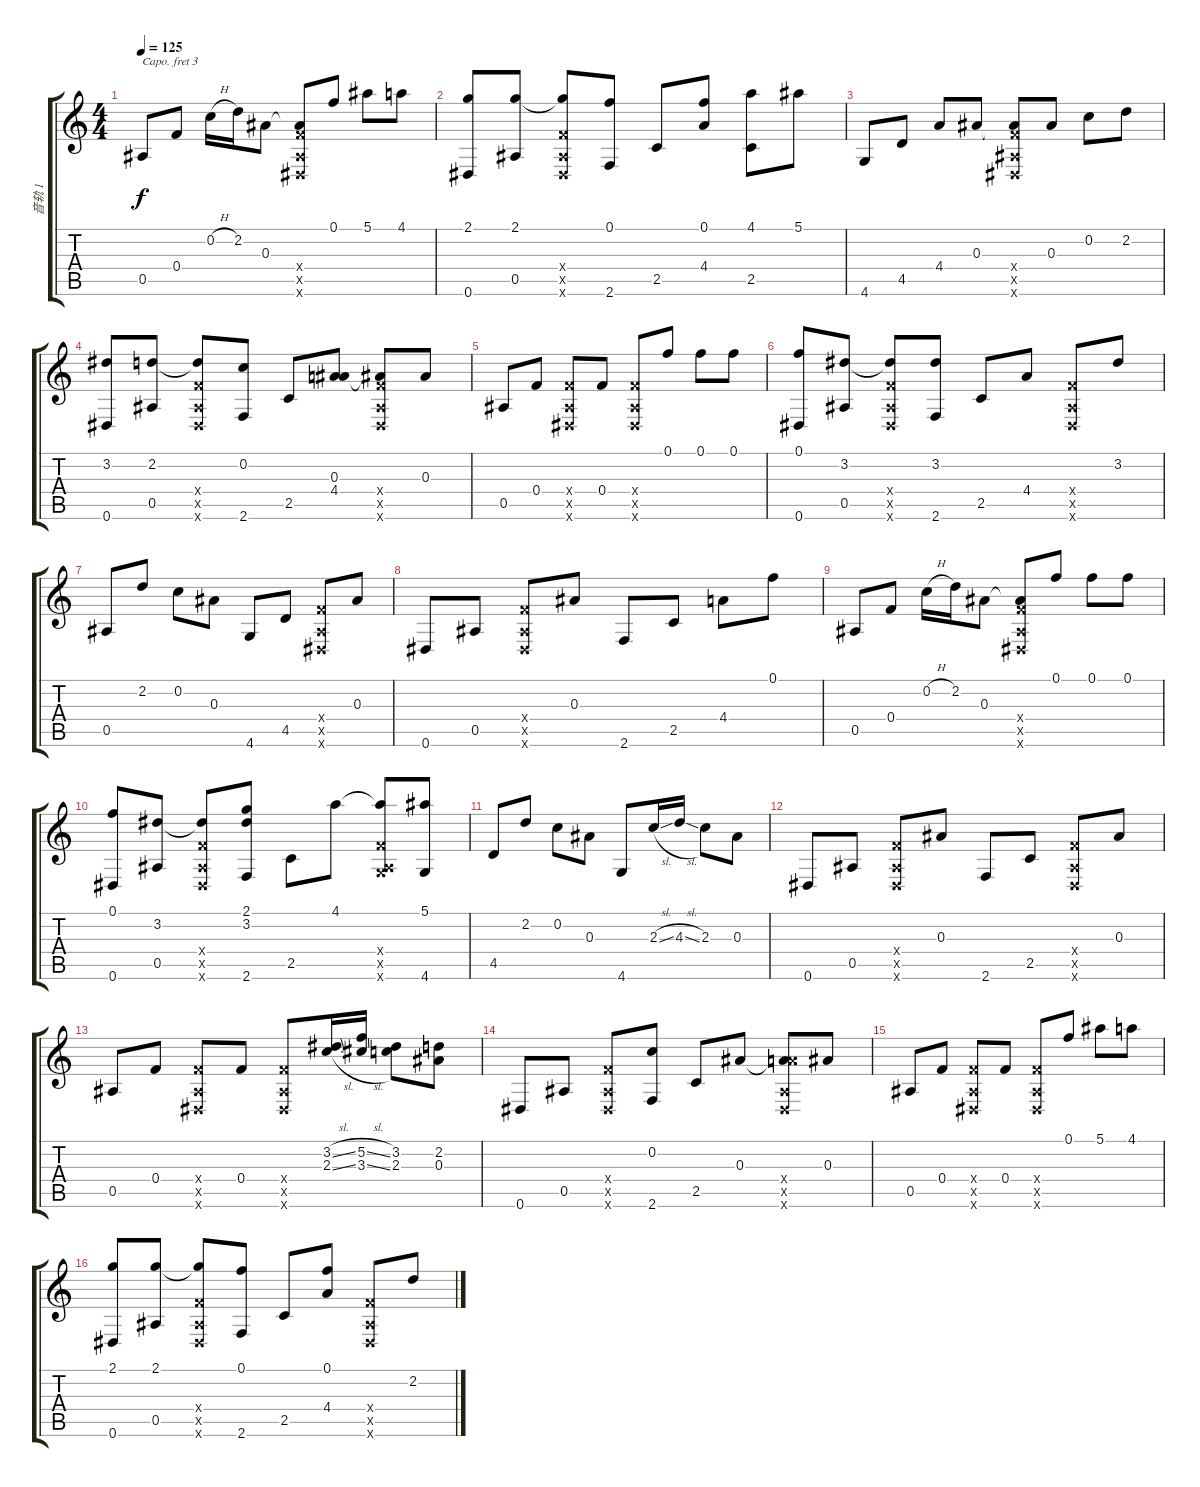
\track ("音轨 1" "音轨 1") {instrument acousticguitarsteel}
\staff {score tabs}
\capo 3
\tuning (D4 A3 G3 D3 G2 C2) {hide}
\ts (4 4)
\tempo 125
\clef g2
\ks c
0.5.8{dy f} 0.4.8 0.2{h}.16 2.2.16 0.3.8 (0.3{t} 0.4{x} 0.5{x} 0.6{x}).8 0.1.8 5.1.8 4.1.8 |
(2.1 0.6).8 (2.1 0.5).8 (2.1{t} 0.4{x} 0.5{x} 0.6{x}).8 (0.1 2.6).8 2.5.8 (0.1 4.4).8 (4.1 2.5).8 5.1.8 |
4.6.8 4.5.8 4.4.8 0.3.8 (0.3{t} 0.4{x} 0.5{x} 0.6{x}).8 0.3.8 0.2.8 2.2.8 |
(3.2 0.6).8 (2.2 0.5).8 (2.2{t} 0.4{x} 0.5{x} 0.6{x}).8 (0.2 2.6).8 2.5.8 (0.3 4.4).8 (0.3{t} 0.4{x} 0.5{x} 0.6{x}).8 0.3.8 |
0.5.8 0.4.8 (0.4{x} 0.5{x} 0.6{x}).8 0.4.8 (0.4{x} 0.5{x} 0.6{x}).8 0.1.8 0.1.8 0.1.8 |
(0.1 0.6).8 (3.2 0.5).8 (3.2{t} 0.4{x} 0.5{x} 0.6{x}).8 (3.2 2.6).8 2.5.8 4.4.8 (0.4{x} 0.5{x} 0.6{x}).8 3.2.8 |
0.5.8 2.2.8 0.2.8 0.3.8 4.6.8 4.5.8 (0.4{x} 0.5{x} 0.6{x}).8 0.3.8 |
0.6.8 0.5.8 (0.4{x} 0.5{x} 0.6{x}).8 0.3.8 2.6.8 2.5.8 4.4.8 0.1.8 |
0.5.8 0.4.8 0.2{h}.16 2.2.16 0.3.8 (0.3{t} 0.4{x} 0.5{x} 0.6{x}).8 0.1.8 0.1.8 0.1.8 |
(0.1 0.6).8 (3.2 0.5).8 (3.2{t} 0.4{x} 0.5{x} 0.6{x}).8 (2.1 3.2 2.6).8 2.5.8 4.1.8 (4.1{t} 0.4{x} 0.5{x} 4.6{x}).8 (5.1 4.6).8 |
4.5.8 2.2.8 0.2.8 0.3.8 4.6.8 2.3{sl}.16 4.3{sl}.16 2.3.8 0.3.8 |
0.6.8 0.5.8 (0.4{x} 0.5{x} 0.6{x}).8 0.3.8 2.6.8 2.5.8 (0.4{x} 0.5{x} 0.6{x}).8 0.3.8 |
0.5.8 0.4.8 (0.4{x} 0.5{x} 0.6{x}).8 0.4.8 (0.4{x} 0.5{x} 0.6{x}).8 (3.2{sl} 2.3{sl}).16 (5.2{sl} 3.3{sl}).16 (3.2 2.3).8 (2.2 0.3).8 |
0.6.8 0.5.8 (0.4{x} 0.5{x} 0.6{x}).8 (0.2 2.6).8 2.5.8 0.3.8 (0.3{t} 4.4{x} 0.5{x} 0.6{x}).8 0.3.8 |
0.5.8 0.4.8 (0.4{x} 0.5{x} 0.6{x}).8 0.4.8 (0.4{x} 0.5{x} 0.6{x}).8 0.1.8 5.1.8 4.1.8 |
(2.1 0.6).8 (2.1 0.5).8 (2.1{t} 0.4{x} 0.5{x} 0.6{x}).8 (0.1 2.6).8 2.5.8 (0.1 4.4).8 (0.4{x} 0.5{x} 0.6{x}).8 2.2.8
